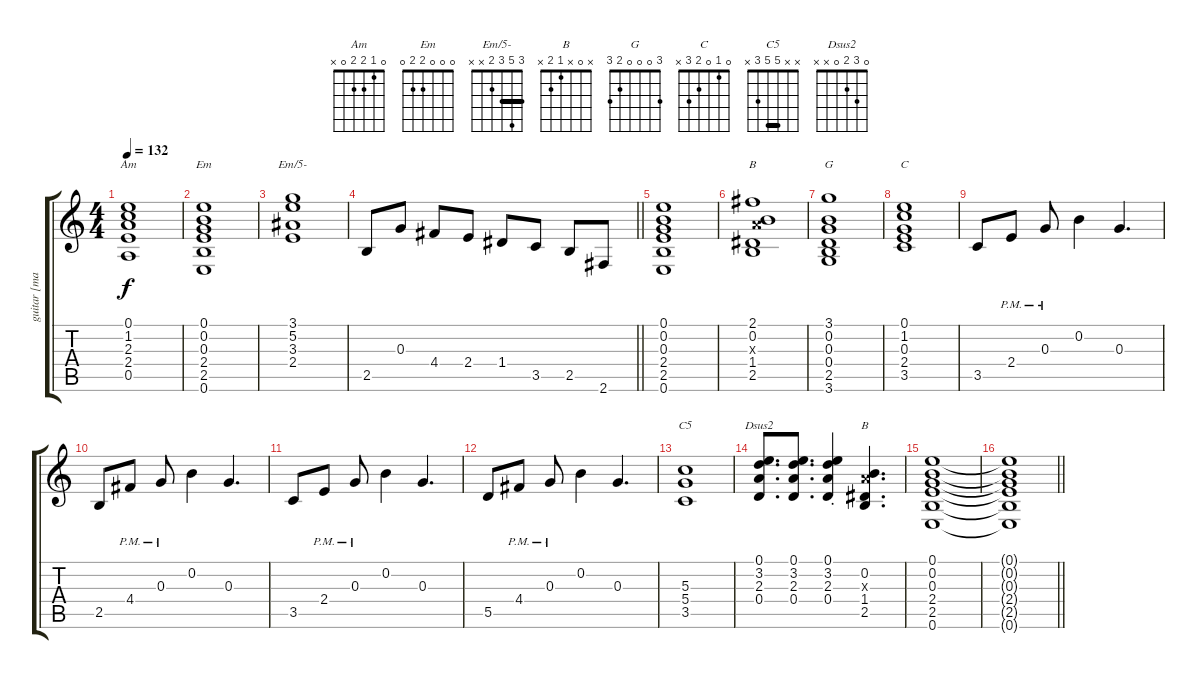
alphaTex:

\track ("guitar [maneki]" "guitar [ma") {instrument distortionguitar}
\staff {score tabs}
\tuning (E4 B3 G3 D3 A2 E2) {hide}
\chord ("Am" 0 1 2 2 0 x)
\chord ("Em" 0 0 0 2 2 0)
\chord ("Em/5-" 3 5 3 2 x x) {barre 3}
\chord ("B" 2 0 x 1 2 x)
\chord ("G" 3 0 0 0 2 3)
\chord ("C" 0 1 0 2 3 x)
\chord ("C5" x x 5 5 3 x) {barre 5}
\chord ("Dsus2" 0 3 2 0 x x)
\chord ("B" x 0 x 1 2 x)
\ts (4 4)
\tempo 132
\clef g2
\ks c
(0.1 1.2 2.3 2.4 0.5).1{ch "Am" dy f} |
(0.1 0.2 0.3 2.4 2.5 0.6).1{ch "Em"} |
(3.1 5.2 3.3 2.4).1{ch "Em/5-"} |
\barLineRight lightlight
2.5.8 0.3.8 4.4.8 2.4.8 1.4.8 3.5.8 2.5.8 2.6.8 |
(0.1 0.2 0.3 2.4 2.5 0.6).1 |
(2.1 0.2 2.3{x} 1.4 2.5).1{ch "B"} |
(3.1 0.2 0.3 0.4 2.5 3.6).1{ch "G"} |
(0.1 1.2 0.3 2.4 3.5).1{ch "C"} |
3.5.8 2.4{pm}.8 0.3{pm}.8 0.2.4 0.3.4{d} |
2.5.8 4.4{pm}.8 0.3{pm}.8 0.2.4 0.3.4{d} |
3.5.8 2.4{pm}.8 0.3{pm}.8 0.2.4 0.3.4{d} |
5.5.8 4.4{pm}.8 0.3{pm}.8 0.2.4 0.3.4{d} |
(5.3 5.4 3.5).1{ch "C5"} |
(0.1 3.2 2.3 0.4).8{d ch "Dsus2"} (0.1 3.2 2.3 0.4).8{d} (0.1{st} 3.2{st} 2.3{st} 0.4{st}).4 (0.2 2.3{x} 1.4 2.5).4{d ch "B"} |
(0.1 0.2 0.3 2.4 2.5 0.6).1 |
\barLineRight lightlight
(0.1{t} 0.2{t} 0.3{t} 2.4{t} 2.5{t} 0.6{t}).1
